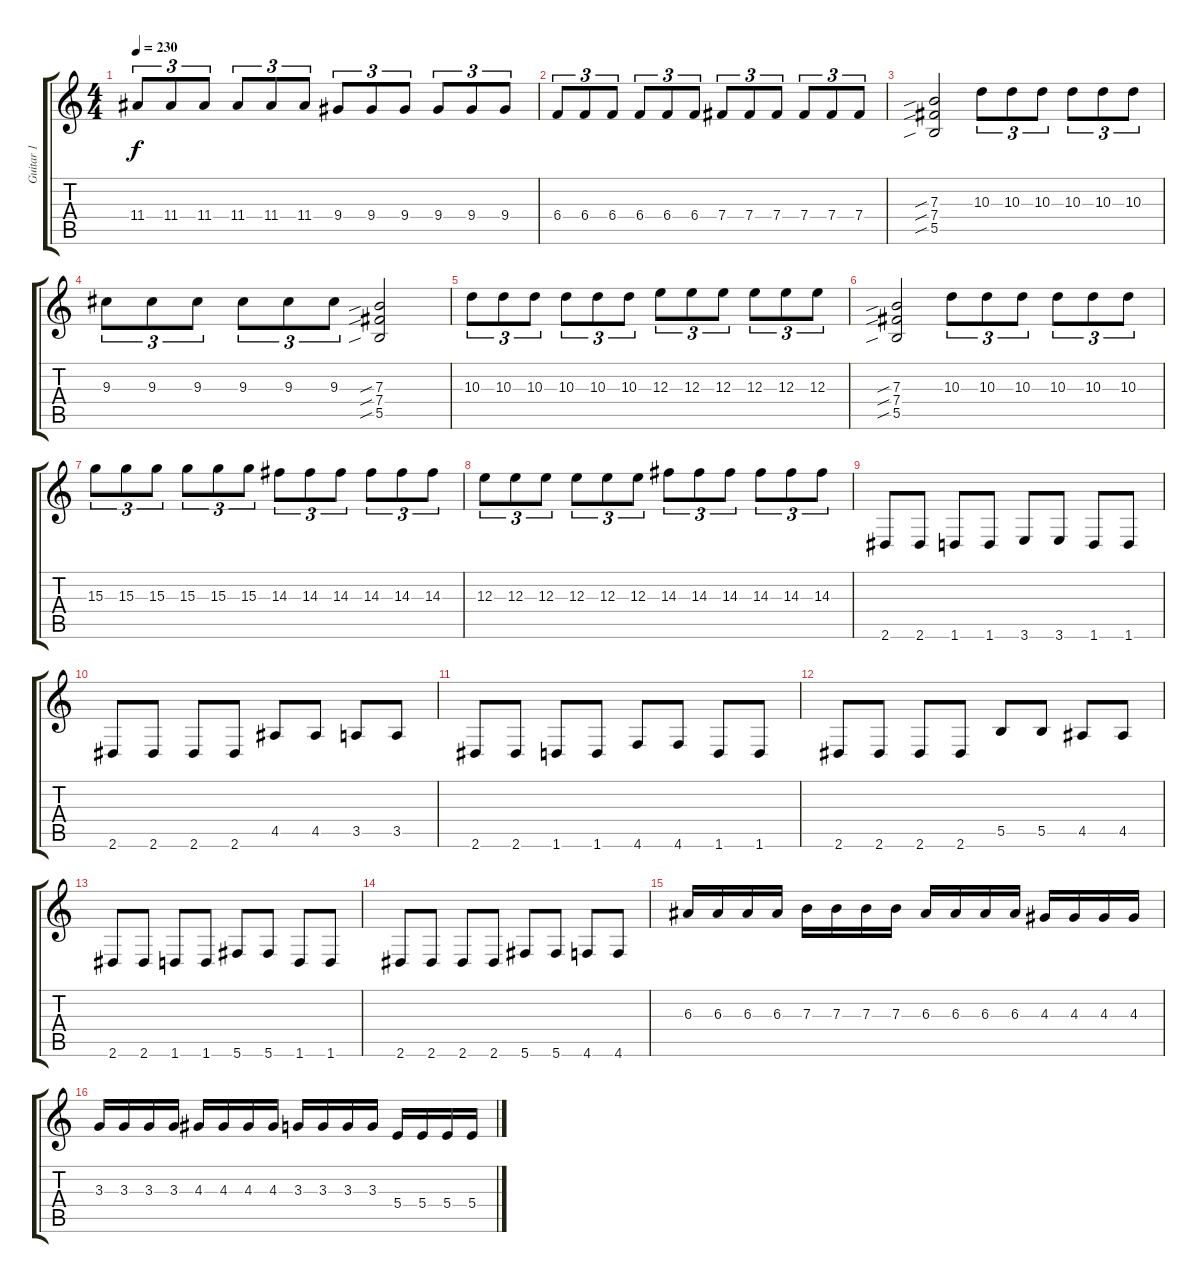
\track ("Guitar 1" "Guitar 1") {instrument distortionguitar}
\staff {score tabs}
\tuning (Db4 Ab3 E3 B2 Gb2 Db2) {hide}
\ts (4 4)
\tempo 230
\clef g2
\ks c
11.4.8{tu (3 2) dy f} 11.4.8{tu (3 2)} 11.4.8{tu (3 2)} 11.4.8{tu (3 2)} 11.4.8{tu (3 2)} 11.4.8{tu (3 2)} 9.4.8{tu (3 2)} 9.4.8{tu (3 2)} 9.4.8{tu (3 2)} 9.4.8{tu (3 2)} 9.4.8{tu (3 2)} 9.4.8{tu (3 2)} |
6.4.8{tu (3 2)} 6.4.8{tu (3 2)} 6.4.8{tu (3 2)} 6.4.8{tu (3 2)} 6.4.8{tu (3 2)} 6.4.8{tu (3 2)} 7.4.8{tu (3 2)} 7.4.8{tu (3 2)} 7.4.8{tu (3 2)} 7.4.8{tu (3 2)} 7.4.8{tu (3 2)} 7.4.8{tu (3 2)} |
(7.3{sib} 7.4{sib} 5.5{sib}).2 10.3.8{tu (3 2)} 10.3.8{tu (3 2)} 10.3.8{tu (3 2)} 10.3.8{tu (3 2)} 10.3.8{tu (3 2)} 10.3.8{tu (3 2)} |
9.3.8{tu (3 2)} 9.3.8{tu (3 2)} 9.3.8{tu (3 2)} 9.3.8{tu (3 2)} 9.3.8{tu (3 2)} 9.3.8{tu (3 2)} (7.3{sib} 7.4{sib} 5.5{sib}).2 |
10.3.8{tu (3 2)} 10.3.8{tu (3 2)} 10.3.8{tu (3 2)} 10.3.8{tu (3 2)} 10.3.8{tu (3 2)} 10.3.8{tu (3 2)} 12.3.8{tu (3 2)} 12.3.8{tu (3 2)} 12.3.8{tu (3 2)} 12.3.8{tu (3 2)} 12.3.8{tu (3 2)} 12.3.8{tu (3 2)} |
(7.3{sib} 7.4{sib} 5.5{sib}).2 10.3.8{tu (3 2)} 10.3.8{tu (3 2)} 10.3.8{tu (3 2)} 10.3.8{tu (3 2)} 10.3.8{tu (3 2)} 10.3.8{tu (3 2)} |
15.3.8{tu (3 2)} 15.3.8{tu (3 2)} 15.3.8{tu (3 2)} 15.3.8{tu (3 2)} 15.3.8{tu (3 2)} 15.3.8{tu (3 2)} 14.3.8{tu (3 2)} 14.3.8{tu (3 2)} 14.3.8{tu (3 2)} 14.3.8{tu (3 2)} 14.3.8{tu (3 2)} 14.3.8{tu (3 2)} |
12.3.8{tu (3 2)} 12.3.8{tu (3 2)} 12.3.8{tu (3 2)} 12.3.8{tu (3 2)} 12.3.8{tu (3 2)} 12.3.8{tu (3 2)} 14.3.8{tu (3 2)} 14.3.8{tu (3 2)} 14.3.8{tu (3 2)} 14.3.8{tu (3 2)} 14.3.8{tu (3 2)} 14.3.8{tu (3 2)} |
2.6.8 2.6.8 1.6.8 1.6.8 3.6.8 3.6.8 1.6.8 1.6.8 |
2.6.8 2.6.8 2.6.8 2.6.8 4.5.8 4.5.8 3.5.8 3.5.8 |
2.6.8 2.6.8 1.6.8 1.6.8 4.6.8 4.6.8 1.6.8 1.6.8 |
2.6.8 2.6.8 2.6.8 2.6.8 5.5.8 5.5.8 4.5.8 4.5.8 |
2.6.8 2.6.8 1.6.8 1.6.8 5.6.8 5.6.8 1.6.8 1.6.8 |
2.6.8 2.6.8 2.6.8 2.6.8 5.6.8 5.6.8 4.6.8 4.6.8 |
6.3.16 6.3.16 6.3.16 6.3.16 7.3.16 7.3.16 7.3.16 7.3.16 6.3.16 6.3.16 6.3.16 6.3.16 4.3.16 4.3.16 4.3.16 4.3.16 |
3.3.16 3.3.16 3.3.16 3.3.16 4.3.16 4.3.16 4.3.16 4.3.16 3.3.16 3.3.16 3.3.16 3.3.16 5.4.16 5.4.16 5.4.16 5.4.16
